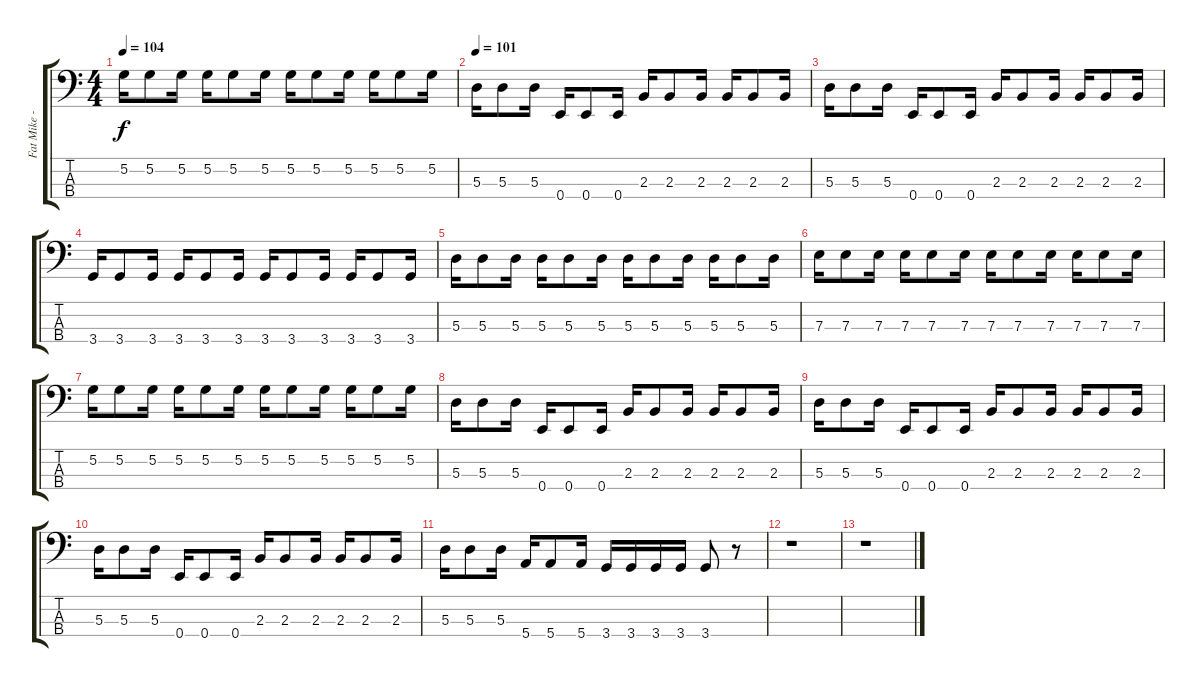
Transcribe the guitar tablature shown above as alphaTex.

\track ("Fat Mike - Bass" "Fat Mike -") {instrument electricbasspick}
\staff {score tabs}
\tuning (G2 D2 A1 E1) {hide}
\ts (4 4)
\tempo 104
\clef f4
\ks c
5.2.16{dy f} 5.2.8 5.2.16 5.2.16 5.2.8 5.2.16 5.2.16 5.2.8 5.2.16 5.2.16 5.2.8 5.2.16 |
\tempo 101
5.3.16 5.3.8 5.3.16 0.4.16 0.4.8 0.4.16 2.3.16 2.3.8 2.3.16 2.3.16 2.3.8 2.3.16 |
5.3.16 5.3.8 5.3.16 0.4.16 0.4.8 0.4.16 2.3.16 2.3.8 2.3.16 2.3.16 2.3.8 2.3.16 |
3.4.16 3.4.8 3.4.16 3.4.16 3.4.8 3.4.16 3.4.16 3.4.8 3.4.16 3.4.16 3.4.8 3.4.16 |
5.3.16 5.3.8 5.3.16 5.3.16 5.3.8 5.3.16 5.3.16 5.3.8 5.3.16 5.3.16 5.3.8 5.3.16 |
7.3.16 7.3.8 7.3.16 7.3.16 7.3.8 7.3.16 7.3.16 7.3.8 7.3.16 7.3.16 7.3.8 7.3.16 |
5.2.16 5.2.8 5.2.16 5.2.16 5.2.8 5.2.16 5.2.16 5.2.8 5.2.16 5.2.16 5.2.8 5.2.16 |
5.3.16 5.3.8 5.3.16 0.4.16 0.4.8 0.4.16 2.3.16 2.3.8 2.3.16 2.3.16 2.3.8 2.3.16 |
5.3.16 5.3.8 5.3.16 0.4.16 0.4.8 0.4.16 2.3.16 2.3.8 2.3.16 2.3.16 2.3.8 2.3.16 |
5.3.16 5.3.8 5.3.16 0.4.16 0.4.8 0.4.16 2.3.16 2.3.8 2.3.16 2.3.16 2.3.8 2.3.16 |
5.3.16 5.3.8 5.3.16 5.4.16 5.4.8 5.4.16 3.4.16 3.4.16 3.4.16 3.4.16 3.4.8 r.8 |
r.1 |
r.1
